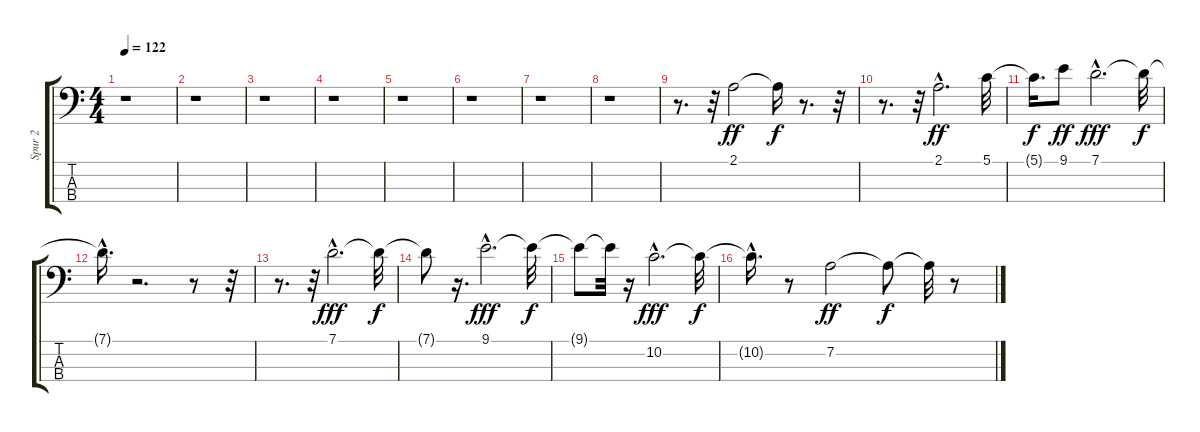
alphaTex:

\track ("Spur 2" "Spur 2") {instrument electricbassfinger}
\staff {score tabs}
\tuning (G2 D2 A1 E1) {hide}
\ts (4 4)
\tempo 122
\clef f4
\ks c
r.1{dy f} |
r.1 |
r.1 |
r.1 |
r.1 |
r.1 |
r.1 |
r.1 |
r.8{d} r.32 2.1.2{dy ff} 2.1{t}.16{dy f} r.8{d} r.32 |
r.8{d} r.32 2.1{hac}.2{d dy ff} 5.1.32 |
5.1{t}.16{d dy f} 9.1.8{dy ff} 7.1{hac}.2{d dy fff} 7.1{t}.32{dy f} |
7.1{hac t}.16{d} r.2{d} r.8 r.32 |
r.8{d} r.32 7.1{hac}.2{d dy fff} 7.1{t}.32{dy f} |
7.1{t}.8 r.16{d} 9.1{hac}.2{d dy fff} 9.1{t}.32{dy f} |
9.1{t}.8 9.1{t}.32 r.16 10.2{hac}.2{d dy fff} 10.2{t}.32{dy f} |
10.2{hac t}.16{d} r.8 7.2.2{dy ff} 7.2{t}.8{dy f} 7.2{t}.32 r.8
